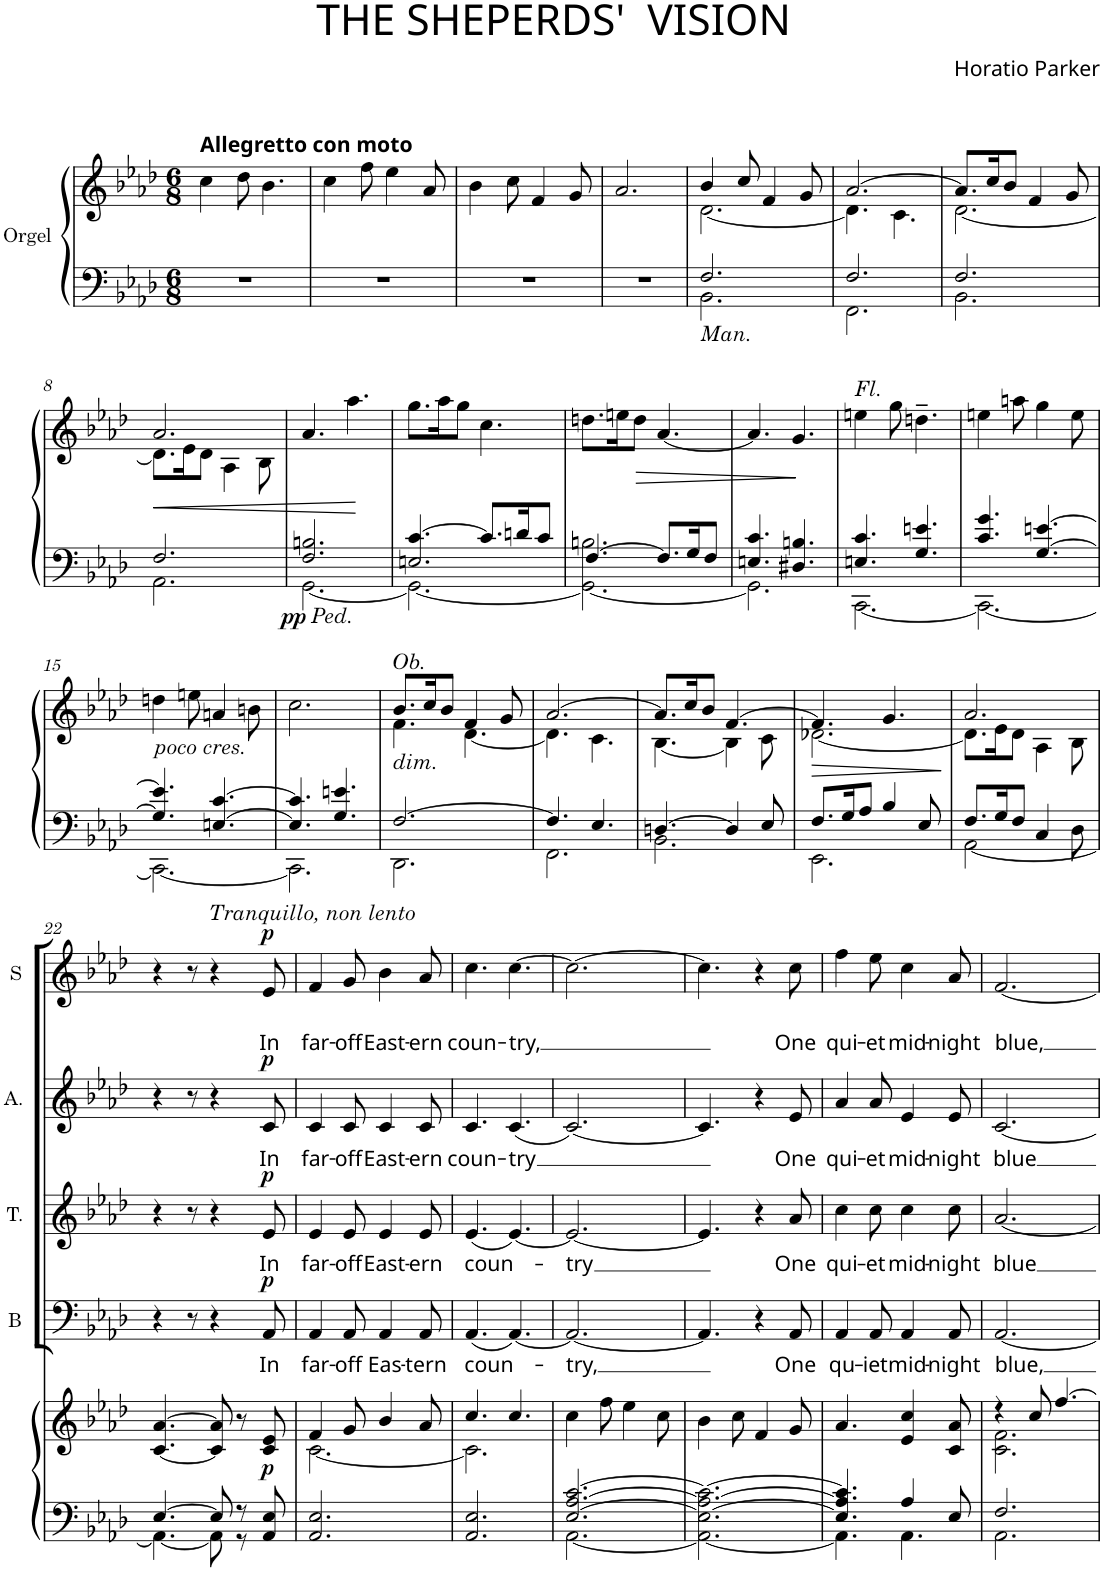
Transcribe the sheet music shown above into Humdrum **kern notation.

**kern	**kern	**dynam	**kern	**text	**dynam	**kern	**text	**dynam	**kern	**text	**dynam	**kern	**text	**text	**dynam
*part5	*part5	*part5	*part4	*part4	*part4	*part3	*part3	*part3	*part2	*part2	*part2	*part1	*part1	*part1	*part1
*staff6	*staff5	*staff5/6	*staff4	*staff4	*staff4	*staff3	*staff3	*staff3	*staff2	*staff2	*staff2	*staff1	*staff1	*staff1	*staff1
*I"Orgel	*	*	*I"Bas	*	*	*I"Tenor	*	*	*I"Alt	*	*	*I"Sopraan	*	*	*
*	*	*	*I'B	*	*	*I'T.	*	*	*I'A.	*	*	*I'S	*	*	*
*clefF4	*clefG2	*	*clefF4	*	*	*clefG2	*	*	*clefG2	*	*	*clefG2	*	*	*
*	*	*	*	*	*	*Trd7c12	*	*	*	*	*	*	*	*	*
*k[b-e-a-d-]	*k[b-e-a-d-]	*	*k[b-e-a-d-]	*	*	*k[b-e-a-d-]	*	*	*k[b-e-a-d-]	*	*	*k[b-e-a-d-]	*	*	*
*f:	*f:	*	*f:	*	*	*f:	*	*	*f:	*	*	*f:	*	*	*
*M6/8	*M6/8	*	*M6/8	*	*	*M6/8	*	*	*M6/8	*	*	*M6/8	*	*	*
=1	=1	=1	=1	=1	=1	=1	=1	=1	=1	=1	=1	=1	=1	=1	=1
!	!LO:TX:a:B:t=Allegretto con moto	!	!	!	!	!	!	!	!	!	!	!	!	!	!
2.r	4cc\	.	2.r	.	.	2.r	.	.	2.r	.	.	2.r	.	.	.
.	8dd-\	.	.	.	.	.	.	.	.	.	.	.	.	.	.
.	4.b-\	.	.	.	.	.	.	.	.	.	.	.	.	.	.
=2	=2	=2	=2	=2	=2	=2	=2	=2	=2	=2	=2	=2	=2	=2	=2
2.r	4cc\	.	2.r	.	.	2.r	.	.	2.r	.	.	2.r	.	.	.
.	8ff\	.	.	.	.	.	.	.	.	.	.	.	.	.	.
.	4ee-\	.	.	.	.	.	.	.	.	.	.	.	.	.	.
.	8a-/	.	.	.	.	.	.	.	.	.	.	.	.	.	.
=3	=3	=3	=3	=3	=3	=3	=3	=3	=3	=3	=3	=3	=3	=3	=3
2.r	4b-\	.	2.r	.	.	2.r	.	.	2.r	.	.	2.r	.	.	.
.	8cc\	.	.	.	.	.	.	.	.	.	.	.	.	.	.
.	4f/	.	.	.	.	.	.	.	.	.	.	.	.	.	.
.	8g/	.	.	.	.	.	.	.	.	.	.	.	.	.	.
=4	=4	=4	=4	=4	=4	=4	=4	=4	=4	=4	=4	=4	=4	=4	=4
2.r	2.a-/	.	2.r	.	.	2.r	.	.	2.r	.	.	2.r	.	.	.
=5	=5	=5	=5	=5	=5	=5	=5	=5	=5	=5	=5	=5	=5	=5	=5
*^	*^	*	*	*	*	*	*	*	*	*	*	*	*	*	*
!LO:TX:b:i:t=Man.	!	!	!	!	!	!	!	!	!	!	!	!	!	!	!	!	!
2.F/	2.BB-\	4b-/	[2.d-\	.	2.r	.	.	2.r	.	.	2.r	.	.	2.r	.	.	.
.	.	8cc/	.	.	.	.	.	.	.	.	.	.	.	.	.	.	.
.	.	4f/	.	.	.	.	.	.	.	.	.	.	.	.	.	.	.
.	.	8g/	.	.	.	.	.	.	.	.	.	.	.	.	.	.	.
=6	=6	=6	=6	=6	=6	=6	=6	=6	=6	=6	=6	=6	=6	=6	=6	=6	=6
2.F/	2.FF\	[2.a-/	4.d-\]	.	2.r	.	.	2.r	.	.	2.r	.	.	2.r	.	.	.
.	.	.	4.c\	.	.	.	.	.	.	.	.	.	.	.	.	.	.
=7	=7	=7	=7	=7	=7	=7	=7	=7	=7	=7	=7	=7	=7	=7	=7	=7	=7
2.F/	2.BB-\	8.a-/L]	[2.d-\	.	2.r	.	.	2.r	.	.	2.r	.	.	2.r	.	.	.
.	.	16cc/K	.	.	.	.	.	.	.	.	.	.	.	.	.	.	.
.	.	8b-/J	.	.	.	.	.	.	.	.	.	.	.	.	.	.	.
.	.	4f/	.	.	.	.	.	.	.	.	.	.	.	.	.	.	.
.	.	8g/	.	.	.	.	.	.	.	.	.	.	.	.	.	.	.
!!LO:LB:g=z
=8	=8	=8	=8	=8	=8	=8	=8	=8	=8	=8	=8	=8	=8	=8	=8	=8	=8
!	!	!	!	!LO:HP:b	!	!	!	!	!	!	!	!	!	!	!	!	!
2.F/	2.AA-\	2.a-/	8.d-\L]	<	2.r	.	.	2.r	.	.	2.r	.	.	2.r	.	.	.
.	.	.	16e-\K	.	.	.	.	.	.	.	.	.	.	.	.	.	.
.	.	.	8d-\J	.	.	.	.	.	.	.	.	.	.	.	.	.	.
.	.	.	4A-\	.	.	.	.	.	.	.	.	.	.	.	.	.	.
.	.	.	8B-\	.	.	.	.	.	.	.	.	.	.	.	.	.	.
=9	=9	=9	=9	=9	=9	=9	=9	=9	=9	=9	=9	=9	=9	=9	=9	=9	=9
!LO:TX:b:i:t=Ped.	!	!	!	!	!	!	!	!	!	!	!	!	!	!	!	!	!
!	!	!	!	!LO:DY:b=2	!	!	!	!	!	!	!	!	!	!	!	!	!
*	*	*v	*v	*	*	*	*	*	*	*	*	*	*	*	*	*	*
2.F/ 2.Bn/	[2.GG\	4.a-/	pp	2.r	.	.	2.r	.	.	2.r	.	.	2.r	.	.	.
.	.	4.aa-\	.	.	.	.	.	.	.	.	.	.	.	.	.	.
*v	*v	*	*	*	*	*	*	*	*	*	*	*	*	*	*	*
.	.	[	.	.	.	.	.	.	.	.	.	.	.	.	.
=10	=10	=10	=10	=10	=10	=10	=10	=10	=10	=10	=10	=10	=10	=10	=10
*^	*	*	*	*	*	*	*	*	*	*	*	*	*	*	*
*	*^	*	*	*	*	*	*	*	*	*	*	*	*	*	*	*
[4.c/	2.GG\_	2.En/	8.gg\L	.	2.r	.	.	2.r	.	.	2.r	.	.	2.r	.	.	.
.	.	.	16aa-\K	.	.	.	.	.	.	.	.	.	.	.	.	.	.
.	.	.	8gg\J	.	.	.	.	.	.	.	.	.	.	.	.	.	.
8.c/L]	.	.	4.cc\	.	.	.	.	.	.	.	.	.	.	.	.	.	.
16dn/K	.	.	.	.	.	.	.	.	.	.	.	.	.	.	.	.	.
8c/J	.	.	.	.	.	.	.	.	.	.	.	.	.	.	.	.	.
*	*v	*v	*	*	*	*	*	*	*	*	*	*	*	*	*	*	*
=11	=11	=11	=11	=11	=11	=11	=11	=11	=11	=11	=11	=11	=11	=11	=11	=11
[4.F/	2.GG\_ 2.Bn\	8.ddn\L	.	2.r	.	.	2.r	.	.	2.r	.	.	2.r	.	.	.
.	.	16een\K	.	.	.	.	.	.	.	.	.	.	.	.	.	.
!	!	!	!LO:HP:b	!	!	!	!	!	!	!	!	!	!	!	!	!
.	.	8dd\J	>	.	.	.	.	.	.	.	.	.	.	.	.	.
8.F/L]	.	[4.a-/	.	.	.	.	.	.	.	.	.	.	.	.	.	.
16G/K	.	.	.	.	.	.	.	.	.	.	.	.	.	.	.	.
8F/J	.	.	.	.	.	.	.	.	.	.	.	.	.	.	.	.
=12	=12	=12	=12	=12	=12	=12	=12	=12	=12	=12	=12	=12	=12	=12	=12	=12
4.En/ 4.c/	2.GG\]	4.a-/]	.	2.r	.	.	2.r	.	.	2.r	.	.	2.r	.	.	.
4.D#X/ 4.Bn/	.	4.g/	.	.	.	.	.	.	.	.	.	.	.	.	.	.
*v	*v	*	*	*	*	*	*	*	*	*	*	*	*	*	*	*
.	.	]	.	.	.	.	.	.	.	.	.	.	.	.	.
=13	=13	=13	=13	=13	=13	=13	=13	=13	=13	=13	=13	=13	=13	=13	=13
*^	*	*	*	*	*	*	*	*	*	*	*	*	*	*	*
!	!	!LO:TX:a:i:t=Fl.	!	!	!	!	!	!	!	!	!	!	!	!	!	!
4.En/ 4.c/	[2.CC\	4een\	.	2.r	.	.	2.r	.	.	2.r	.	.	2.r	.	.	.
.	.	8gg\	.	.	.	.	.	.	.	.	.	.	.	.	.	.
4.G/ 4.en/	.	4.ddn~\	.	.	.	.	.	.	.	.	.	.	.	.	.	.
=14	=14	=14	=14	=14	=14	=14	=14	=14	=14	=14	=14	=14	=14	=14	=14	=14
4.c/ 4.g/	2.CC\_	4een\	.	2.r	.	.	2.r	.	.	2.r	.	.	2.r	.	.	.
.	.	8aan\	.	.	.	.	.	.	.	.	.	.	.	.	.	.
[4.G/ [4.en/	.	4gg\	.	.	.	.	.	.	.	.	.	.	.	.	.	.
.	.	8ee\	.	.	.	.	.	.	.	.	.	.	.	.	.	.
!!LO:LB:g=z
=15	=15	=15	=15	=15	=15	=15	=15	=15	=15	=15	=15	=15	=15	=15	=15	=15
!	!	!LO:TX:b:i:t=poco cres.	!	!	!	!	!	!	!	!	!	!	!	!	!	!
4.G/] 4.e/]	2.CC\_	4ddn\	.	2.r	.	.	2.r	.	.	2.r	.	.	2.r	.	.	.
.	.	8een\	.	.	.	.	.	.	.	.	.	.	.	.	.	.
[4.En/ [4.c/	.	4an/	.	.	.	.	.	.	.	.	.	.	.	.	.	.
.	.	8bn\	.	.	.	.	.	.	.	.	.	.	.	.	.	.
=16	=16	=16	=16	=16	=16	=16	=16	=16	=16	=16	=16	=16	=16	=16	=16	=16
4.E/] 4.c/]	2.CC\]	2.cc\	.	2.r	.	.	2.r	.	.	2.r	.	.	2.r	.	.	.
4.G/ 4.en/	.	.	.	.	.	.	.	.	.	.	.	.	.	.	.	.
=17	=17	=17	=17	=17	=17	=17	=17	=17	=17	=17	=17	=17	=17	=17	=17	=17
*	*	*^	*	*	*	*	*	*	*	*	*	*	*	*	*	*
!	!	!LO:TX:a:i:t=Ob.	!	!	!	!	!	!	!	!	!	!	!	!	!	!	!
!	!	!LO:TX:b:i:t=dim.	!	!	!	!	!	!	!	!	!	!	!	!	!	!	!
[2.F/	2.DD-\	8.b-/L	4.f\	.	2.r	.	.	2.r	.	.	2.r	.	.	2.r	.	.	.
.	.	16cc/K	.	.	.	.	.	.	.	.	.	.	.	.	.	.	.
.	.	8b-/J	.	.	.	.	.	.	.	.	.	.	.	.	.	.	.
.	.	4f/	[4.d-\	.	.	.	.	.	.	.	.	.	.	.	.	.	.
.	.	8g/	.	.	.	.	.	.	.	.	.	.	.	.	.	.	.
=18	=18	=18	=18	=18	=18	=18	=18	=18	=18	=18	=18	=18	=18	=18	=18	=18	=18
4.F/]	2.FF\	[2.a-/	4.d-\]	.	2.r	.	.	2.r	.	.	2.r	.	.	2.r	.	.	.
4.E-/	.	.	4.c\	.	.	.	.	.	.	.	.	.	.	.	.	.	.
=19	=19	=19	=19	=19	=19	=19	=19	=19	=19	=19	=19	=19	=19	=19	=19	=19	=19
[4.Dn/	2.BB-\	8.a-/L]	[4.B-\	.	2.r	.	.	2.r	.	.	2.r	.	.	2.r	.	.	.
.	.	16cc/K	.	.	.	.	.	.	.	.	.	.	.	.	.	.	.
.	.	8b-/J	.	.	.	.	.	.	.	.	.	.	.	.	.	.	.
4D/]	.	[4.f/	4B-\]	.	.	.	.	.	.	.	.	.	.	.	.	.	.
8E-/	.	.	8c\	.	.	.	.	.	.	.	.	.	.	.	.	.	.
=20	=20	=20	=20	=20	=20	=20	=20	=20	=20	=20	=20	=20	=20	=20	=20	=20	=20
!	!	!	!	!LO:HP:b	!	!	!	!	!	!	!	!	!	!	!	!	!
8.F/L	2.EE-\	4.f/]	[2.d-X\	>	2.r	.	.	2.r	.	.	2.r	.	.	2.r	.	.	.
16G/K	.	.	.	.	.	.	.	.	.	.	.	.	.	.	.	.	.
8A-/J	.	.	.	.	.	.	.	.	.	.	.	.	.	.	.	.	.
4B-/	.	4.g/	.	.	.	.	.	.	.	.	.	.	.	.	.	.	.
8E-/	.	.	.	.	.	.	.	.	.	.	.	.	.	.	.	.	.
*v	*v	*	*	*	*	*	*	*	*	*	*	*	*	*	*	*	*
*	*v	*v	*	*	*	*	*	*	*	*	*	*	*	*	*	*
.	.	]	.	.	.	.	.	.	.	.	.	.	.	.	.
=21	=21	=21	=21	=21	=21	=21	=21	=21	=21	=21	=21	=21	=21	=21	=21
*^	*^	*	*	*	*	*	*	*	*	*	*	*	*	*	*
8.F/L	[2AA-\	2.a-/	8.d-\L]	.	2.r	.	.	2.r	.	.	2.r	.	.	2.r	.	.	.
16G/K	.	.	16e-\K	.	.	.	.	.	.	.	.	.	.	.	.	.	.
8F/J	.	.	8d-\J	.	.	.	.	.	.	.	.	.	.	.	.	.	.
4C/	.	.	4A-\	.	.	.	.	.	.	.	.	.	.	.	.	.	.
.	4ryy	.	.	.	.	.	.	.	.	.	.	.	.	.	.	.	.
8D-\	.	.	8B-\	.	.	.	.	.	.	.	.	.	.	.	.	.	.
*	*	*v	*v	*	*	*	*	*	*	*	*	*	*	*	*	*	*
!!LO:LB:g=z
=22	=22	=22	=22	=22	=22	=22	=22	=22	=22	=22	=22	=22	=22	=22	=22	=22
[4.E-/	4.AA-\_	[4.c/ [4.a-/	.	4r	.	.	4r	.	.	4r	.	.	4r	.	.	.
.	.	.	.	8r	.	.	8r	.	.	8r	.	.	8r	.	.	.
!	!	!	!	!	!	!	!	!	!	!	!	!	!LO:TX:a:i:t=Tranquillo, non lento	!	!	!
8E-/]	8AA-\]	8c/] 8a-/]	.	4r	.	.	4r	.	.	4r	.	.	4r	.	.	.
8r	8r	8r	.	.	.	.	.	.	.	.	.	.	.	.	.	.
!	!	!	!LO:DY:b	!	!LO:LY:b	!LO:DY:a	!	!LO:LY:b	!LO:DY:a	!	!LO:LY:b	!LO:DY:a	!	!	!LO:LY:b	!LO:DY:a
8AA-/ 8E-/	8ryy	8c/ 8e-/	p	8AA-/	In	p	8e-/	In	p	8c/	In	p	8e-/	.	In	p
=23	=23	=23	=23	=23	=23	=23	=23	=23	=23	=23	=23	=23	=23	=23	=23	=23
*	*	*^	*	*	*	*	*	*	*	*	*	*	*	*	*	*
!	!	!	!	!	!	!LO:LY:b	!	!	!LO:LY:b	!	!	!LO:LY:b	!	!	!	!LO:LY:b	!
*v	*v	*	*	*	*	*	*	*	*	*	*	*	*	*	*	*	*
2.AA-/ 2.E-/	4f/	[2.c\	.	4AA-/	far-	.	4e-/	far-	.	4c/	far-	.	4f/	.	far-	.
!	!	!	!	!	!LO:LY:b	!	!	!LO:LY:b	!	!	!LO:LY:b	!	!	!	!LO:LY:b	!
.	8g/	.	.	8AA-/	-off	.	8e-/	-off	.	8c/	-off	.	8g/	.	-off	.
!	!	!	!	!	!LO:LY:b	!	!	!LO:LY:b	!	!	!LO:LY:b	!	!	!	!LO:LY:b	!
.	4b-/	.	.	4AA-/	Eas-	.	4e-/	East-	.	4c/	East-	.	4b-\	.	East-	.
!	!	!	!	!	!LO:LY:b	!	!	!LO:LY:b	!	!	!LO:LY:b	!	!	!	!LO:LY:b	!
.	8a-/	.	.	8AA-/	-tern	.	8e-/	-ern	.	8c/	-ern	.	8a-/	.	-ern	.
=24	=24	=24	=24	=24	=24	=24	=24	=24	=24	=24	=24	=24	=24	=24	=24	=24
!	!	!	!	!	!LO:LY:b	!	!	!LO:LY:b	!	!	!LO:LY:b	!	!	!	!LO:LY:b	!
2.AA-/ 2.E-/	4.cc/	2.c\]	.	(<4.AA-/	coun-	.	(<4.e-/	coun-	.	4.c/	coun-	.	4.cc\	.	coun-	.
!	!	!	!	!	!	!	!	!	!	!	!LO:LY:b	!	!	!	!LO:LY:b	!
.	4.cc/	.	.	[4.AA-/)	.	.	[4.e-/)	.	.	(<4.c/	-try	.	[4.cc\	.	-try,	.
*	*v	*v	*	*	*	*	*	*	*	*	*	*	*	*	*	*
=25	=25	=25	=25	=25	=25	=25	=25	=25	=25	=25	=25	=25	=25	=25	=25
*^	*	*	*	*	*	*	*	*	*	*	*	*	*	*	*
!	!	!	!	!	!LO:LY:b	!	!	!LO:LY:b	!	!	!	!	!	!	!	!
[2.E-/ [2.A-/ [2.c/	[2.AA-\	4cc\	.	2.AA-/_	-try,	.	2.e-/_	-try	.	[2.c/)	.	.	2.cc\_	.	.	.
.	.	8ff\	.	.	.	.	.	.	.	.	.	.	.	.	.	.
.	.	4ee-\	.	.	.	.	.	.	.	.	.	.	.	.	.	.
.	.	8cc\	.	.	.	.	.	.	.	.	.	.	.	.	.	.
*v	*v	*	*	*	*	*	*	*	*	*	*	*	*	*	*	*
=26	=26	=26	=26	=26	=26	=26	=26	=26	=26	=26	=26	=26	=26	=26	=26
2.AA-\_ 2.E-\_ 2.A-\_ 2.c\_	4b-\	.	4.AA-/]	.	.	4.e-/]	.	.	4.c/]	.	.	4.cc\]	.	.	.
.	8cc\	.	.	.	.	.	.	.	.	.	.	.	.	.	.
.	4f/	.	4r	.	.	4r	.	.	4r	.	.	4r	.	.	.
!	!	!	!	!LO:LY:b	!	!	!LO:LY:b	!	!	!LO:LY:b	!	!	!	!LO:LY:b	!
.	8g/	.	8AA-/	One	.	8a-/	One	.	8e-/	One	.	8cc\	.	One	.
=27	=27	=27	=27	=27	=27	=27	=27	=27	=27	=27	=27	=27	=27	=27	=27
*^	*	*	*	*	*	*	*	*	*	*	*	*	*	*	*
!	!	!	!	!	!LO:LY:b	!	!	!LO:LY:b	!	!	!LO:LY:b	!	!	!	!LO:LY:b	!
4.E-/] 4.A-/] 4.c/]	4.AA-\]	4.a-/	.	4AA-/	qu-	.	4cc\	qui-	.	4a-/	qui-	.	4ff\	.	qui-	.
!	!	!	!	!	!LO:LY:b	!	!	!LO:LY:b	!	!	!LO:LY:b	!	!	!	!LO:LY:b	!
.	.	.	.	8AA-/	-iet	.	8cc\	-et	.	8a-/	-et	.	8ee-\	.	-et	.
!	!	!	!	!	!LO:LY:b	!	!	!LO:LY:b	!	!	!LO:LY:b	!	!	!	!LO:LY:b	!
4A-/	4.AA-\	4e-/ 4cc/	.	4AA-/	mid-	.	4cc\	mid-	.	4e-/	mid-	.	4cc\	.	mid-	.
!	!	!	!	!	!LO:LY:b	!	!	!LO:LY:b	!	!	!LO:LY:b	!	!	!	!LO:LY:b	!
8E-/	.	8c/ 8a-/	.	8AA-/	-night	.	8cc\	-night	.	8e-/	-night	.	8a-/	.	-night	.
=28	=28	=28	=28	=28	=28	=28	=28	=28	=28	=28	=28	=28	=28	=28	=28	=28
*	*	*^	*	*	*	*	*	*	*	*	*	*	*	*	*	*
!	!	!	!	!	!	!LO:LY:b	!	!	!LO:LY:b	!	!	!LO:LY:b	!	!	!	!LO:LY:b	!
2.F/	2.AA-\	4r	2.c\ 2.f\	.	[2.AA-/	blue,	.	[2.a-/	blue	.	[2.c/	blue	.	[2.f/	.	blue,	.
.	.	8cc/	.	.	.	.	.	.	.	.	.	.	.	.	.	.	.
.	.	[4.ff/	.	.	.	.	.	.	.	.	.	.	.	.	.	.	.
*v	*v	*	*	*	*	*	*	*	*	*	*	*	*	*	*	*	*
*	*v	*v	*	*	*	*	*	*	*	*	*	*	*	*	*	*
=	=	=	=	=	=	=	=	=	=	=	=	=	=	=	=
*-	*-	*-	*-	*-	*-	*-	*-	*-	*-	*-	*-	*-	*-	*-	*-
